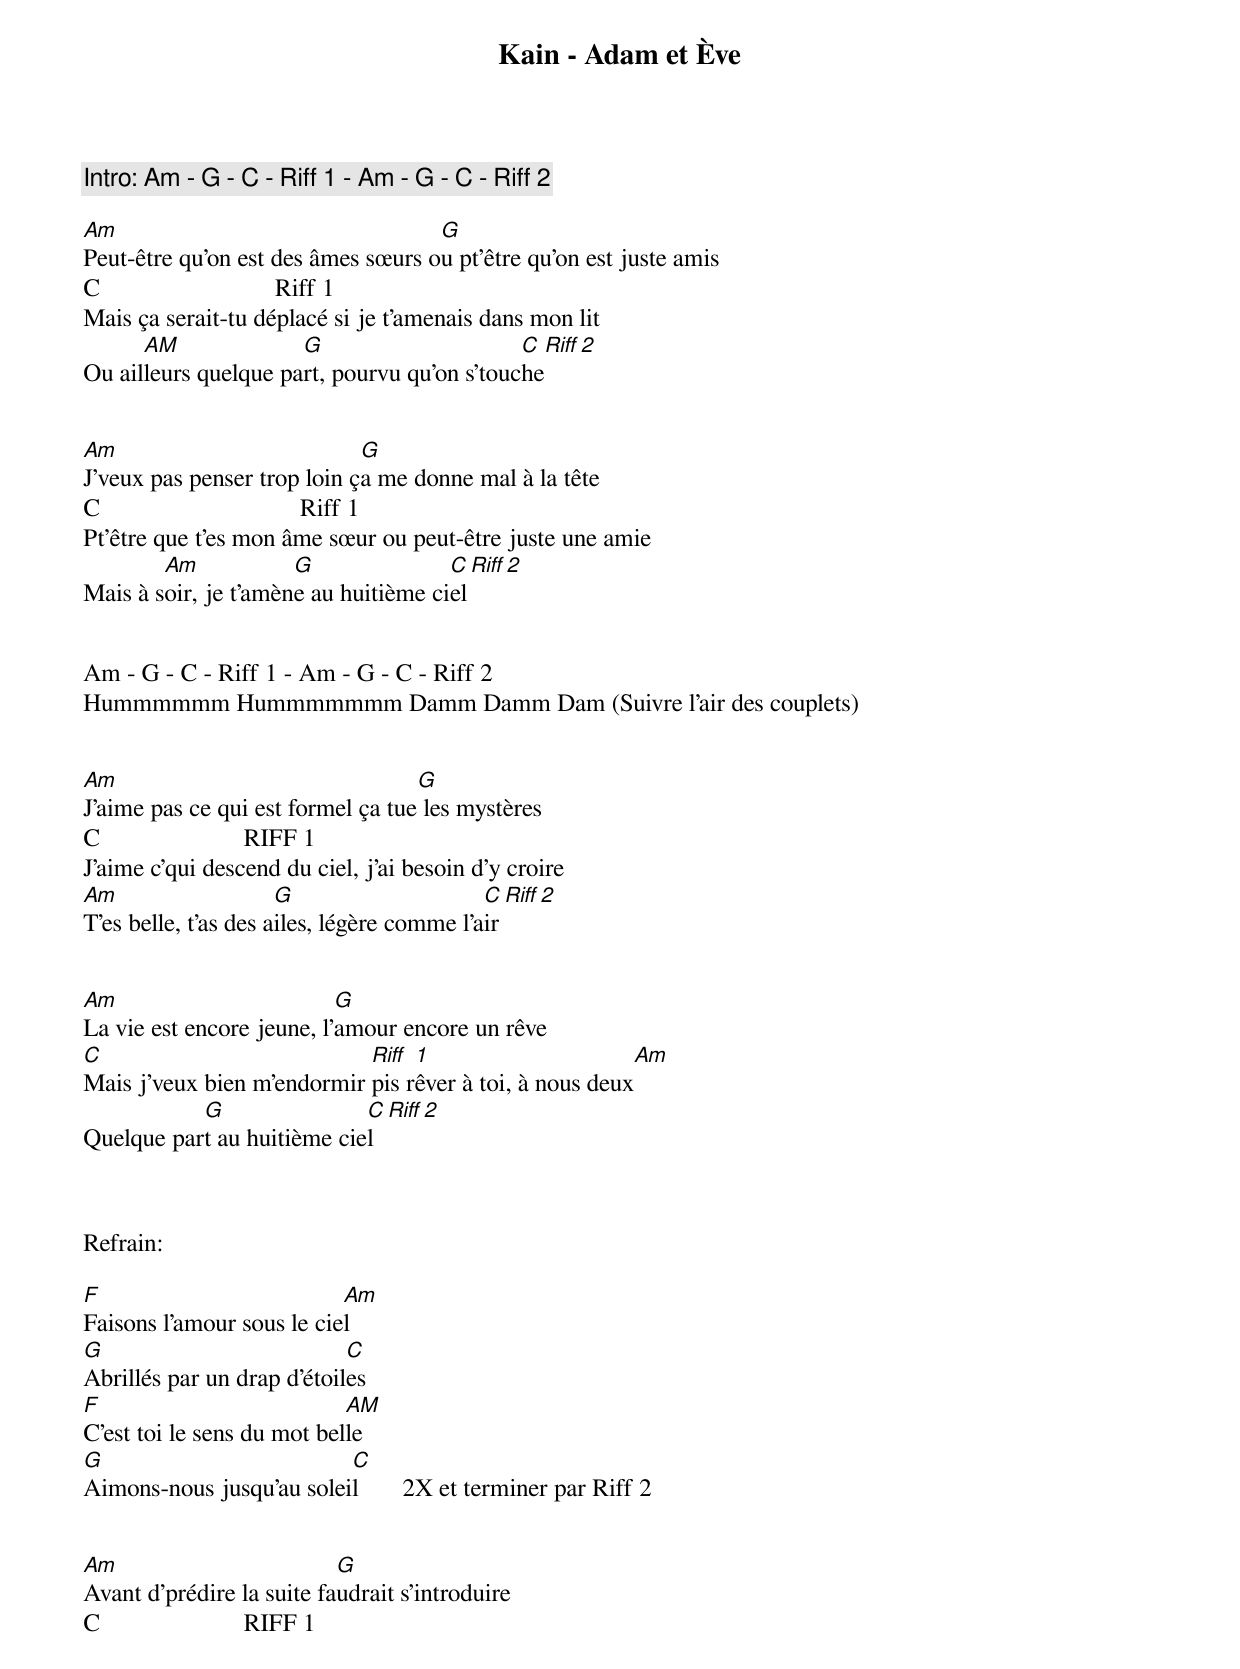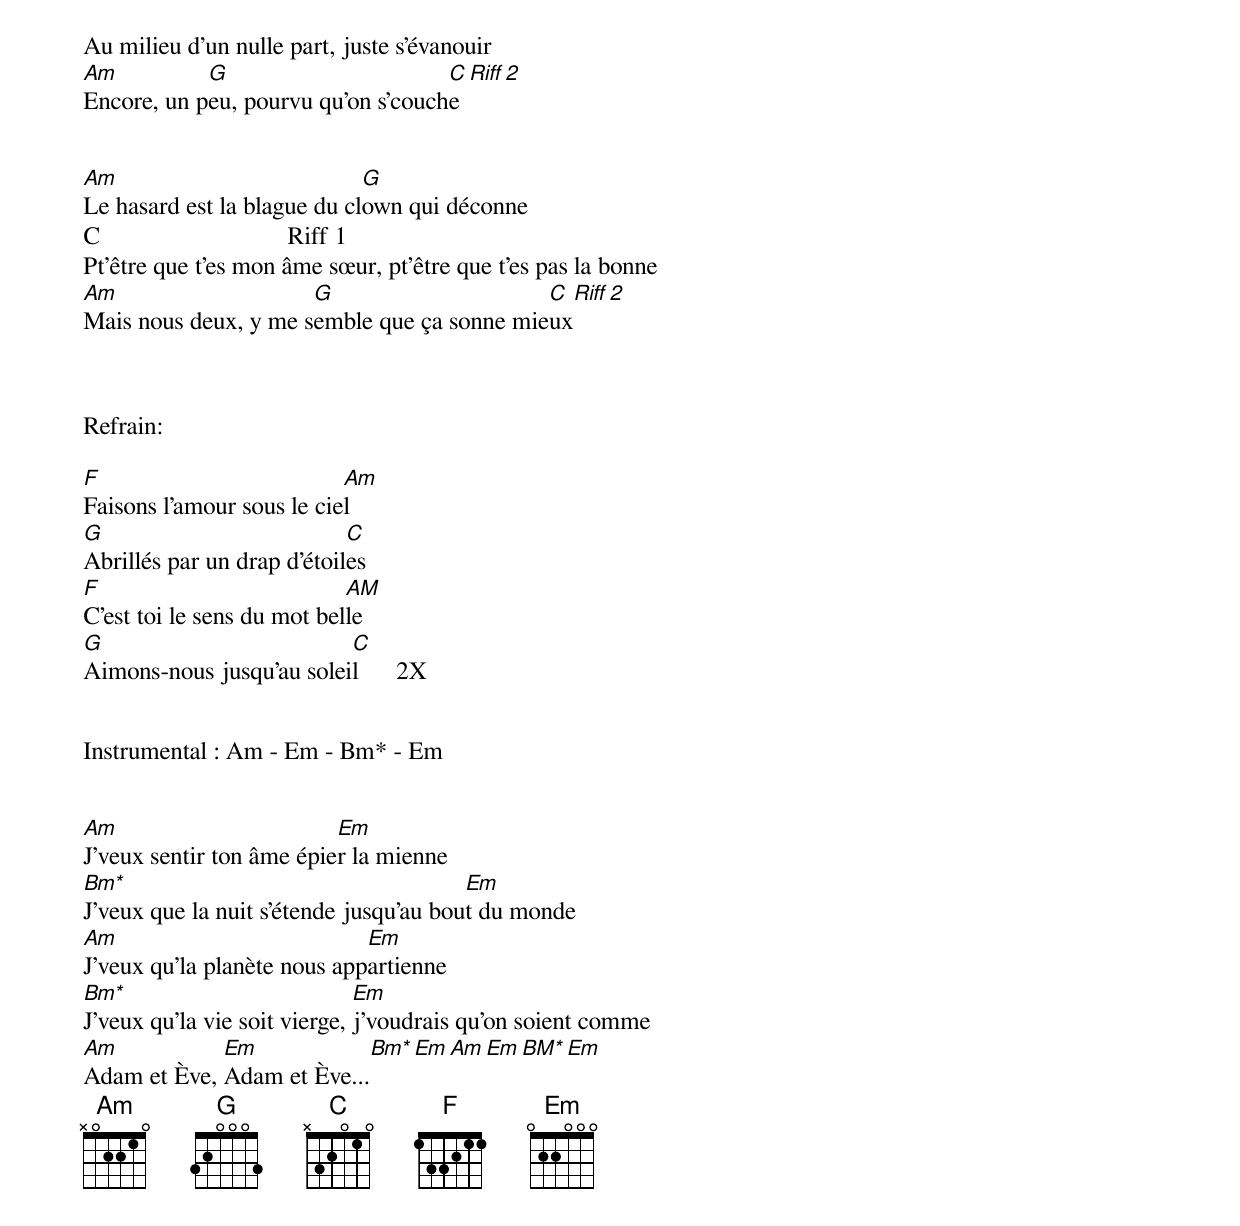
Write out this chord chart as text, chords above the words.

Kain - Adam et Ève

Intro: Am - G - C - Riff 1 - Am - G - C - Riff 2

Am				    G
Peut-être qu’on est des âmes sœurs ou pt’être qu’on est juste amis
C			     Riff 1
Mais ça serait-tu déplacé si je t’amenais dans mon lit
      AM	      G			     C      Riff 2
Ou ailleurs quelque part, pourvu qu’on s’touche


Am			     G
J’veux pas penser trop loin ça me donne mal à la tête
C				 Riff 1
Pt’être que t’es mon âme sœur ou peut-être juste une amie
	Am	      G               C     Riff 2
Mais à soir, je t’amène au huitième ciel


Am - G - C - Riff 1 - Am - G - C - Riff 2
Hummmmmm Hummmmmmm Damm Damm Dam (Suivre l'air des couplets)


Am				   G
J’aime pas ce qui est formel ça tue les mystères
C			RIFF 1
J’aime c’qui descend du ciel, j’ai besoin d’y croire
Am		      G			    C    Riff 2
T’es belle, t’as des ailes, légère comme l’air


Am			   G
La vie est encore jeune, l’amour encore un rêve
C			    Riff 1			Am
Mais j’veux bien m’endormir pis rêver à toi, à nous deux
	   G		    C  Riff 2
Quelque part au huitième ciel



Refrain:

F			   Am
Faisons l’amour sous le ciel
G			    C
Abrillés par un drap d’étoiles
F			    AM
C’est toi le sens du mot belle
G			  C
Aimons-nous jusqu’au soleil       2X et terminer par Riff 2


Am			   G
Avant d’prédire la suite faudrait s’introduire
C			RIFF 1
Au milieu d’un nulle part, juste s’évanouir
Am	    G			    C    Riff 2
Encore, un peu, pourvu qu’on s’couche


Am			     G
Le hasard est la blague du clown qui déconne
C			       Riff 1
Pt’être que t’es mon âme sœur, pt’être que t’es pas la bonne
Am		      G			    C   Riff 2
Mais nous deux, y me semble que ça sonne mieux



Refrain:

F			   Am
Faisons l’amour sous le ciel
G			    C
Abrillés par un drap d’étoiles
F			    AM
C’est toi le sens du mot belle
G			  C
Aimons-nous jusqu’au soleil      2X


Instrumental : Am - Em - Bm* - Em


Am			  Em
J’veux sentir ton âme épier la mienne
Bm*					Em
J’veux que la nuit s’étende jusqu’au bout du monde
Am			     Em
J’veux qu’la planète nous appartienne
Bm*			      Em
J’veux qu’la vie soit vierge, j’voudrais qu’on soient comme
Am           Em		   Bm*    Em  Am  Em  BM*  Em
Adam et Ève, Adam et Ève...
